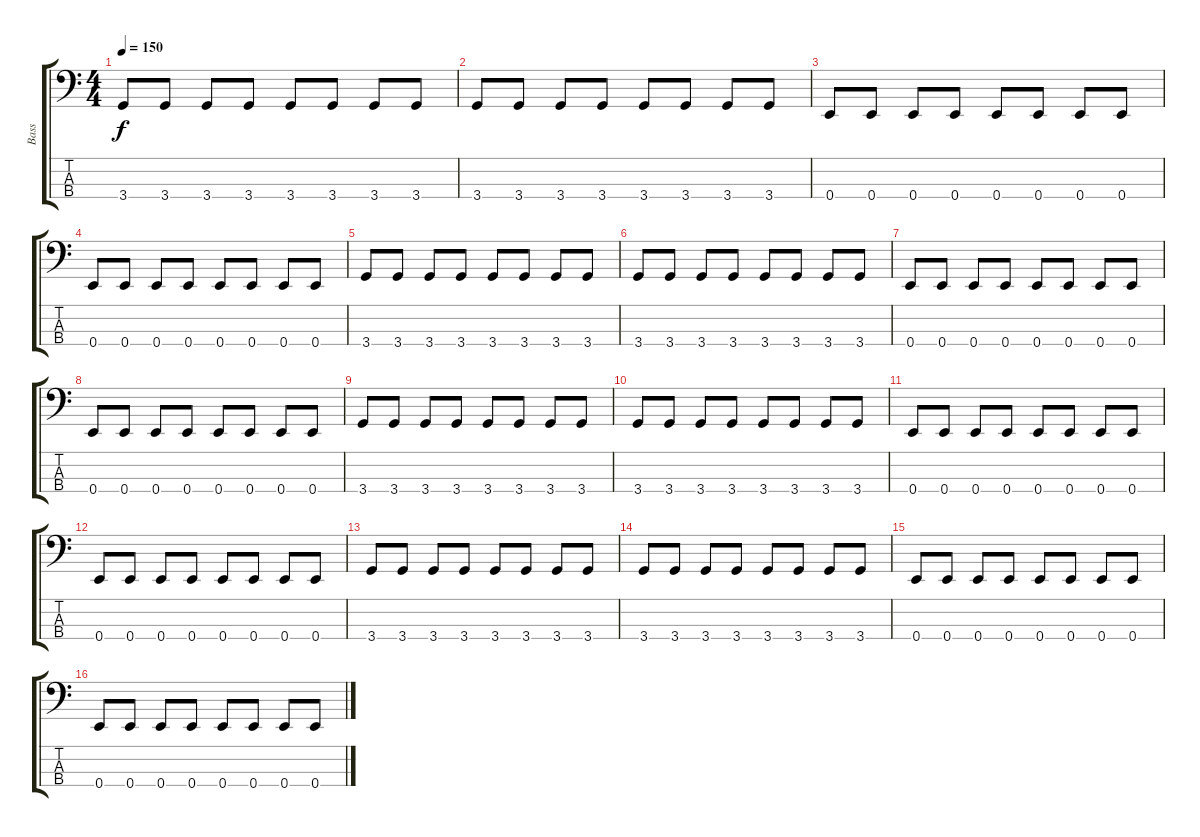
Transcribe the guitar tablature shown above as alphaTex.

\track ("Bass" "Bass") {instrument electricbassfinger}
\staff {score tabs}
\tuning (G2 D2 A1 E1) {hide}
\ts (4 4)
\tempo 150
\clef f4
\ks c
3.4.8{dy f} 3.4.8 3.4.8 3.4.8 3.4.8 3.4.8 3.4.8 3.4.8 |
3.4.8 3.4.8 3.4.8 3.4.8 3.4.8 3.4.8 3.4.8 3.4.8 |
0.4.8 0.4.8 0.4.8 0.4.8 0.4.8 0.4.8 0.4.8 0.4.8 |
0.4.8 0.4.8 0.4.8 0.4.8 0.4.8 0.4.8 0.4.8 0.4.8 |
3.4.8 3.4.8 3.4.8 3.4.8 3.4.8 3.4.8 3.4.8 3.4.8 |
3.4.8 3.4.8 3.4.8 3.4.8 3.4.8 3.4.8 3.4.8 3.4.8 |
0.4.8 0.4.8 0.4.8 0.4.8 0.4.8 0.4.8 0.4.8 0.4.8 |
0.4.8 0.4.8 0.4.8 0.4.8 0.4.8 0.4.8 0.4.8 0.4.8 |
3.4.8 3.4.8 3.4.8 3.4.8 3.4.8 3.4.8 3.4.8 3.4.8 |
3.4.8 3.4.8 3.4.8 3.4.8 3.4.8 3.4.8 3.4.8 3.4.8 |
0.4.8 0.4.8 0.4.8 0.4.8 0.4.8 0.4.8 0.4.8 0.4.8 |
0.4.8 0.4.8 0.4.8 0.4.8 0.4.8 0.4.8 0.4.8 0.4.8 |
3.4.8 3.4.8 3.4.8 3.4.8 3.4.8 3.4.8 3.4.8 3.4.8 |
3.4.8 3.4.8 3.4.8 3.4.8 3.4.8 3.4.8 3.4.8 3.4.8 |
0.4.8 0.4.8 0.4.8 0.4.8 0.4.8 0.4.8 0.4.8 0.4.8 |
0.4.8 0.4.8 0.4.8 0.4.8 0.4.8 0.4.8 0.4.8 0.4.8
